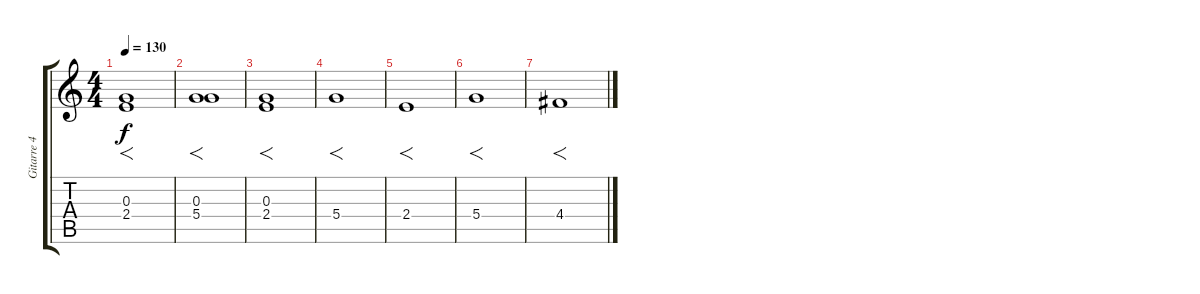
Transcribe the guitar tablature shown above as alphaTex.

\track ("Gitarre 4" "Gitarre 4") {instrument distortionguitar}
\staff {score tabs}
\tuning (E4 B3 G3 D3 A2 E2) {hide}
\ts (4 4)
\tempo 130
\clef g2
\ks c
(0.3 2.4).1{f dy f} |
(0.3 5.4).1{f} |
(0.3 2.4).1{f} |
5.4.1{f} |
2.4.1{f} |
5.4.1{f} |
4.4.1{f}
